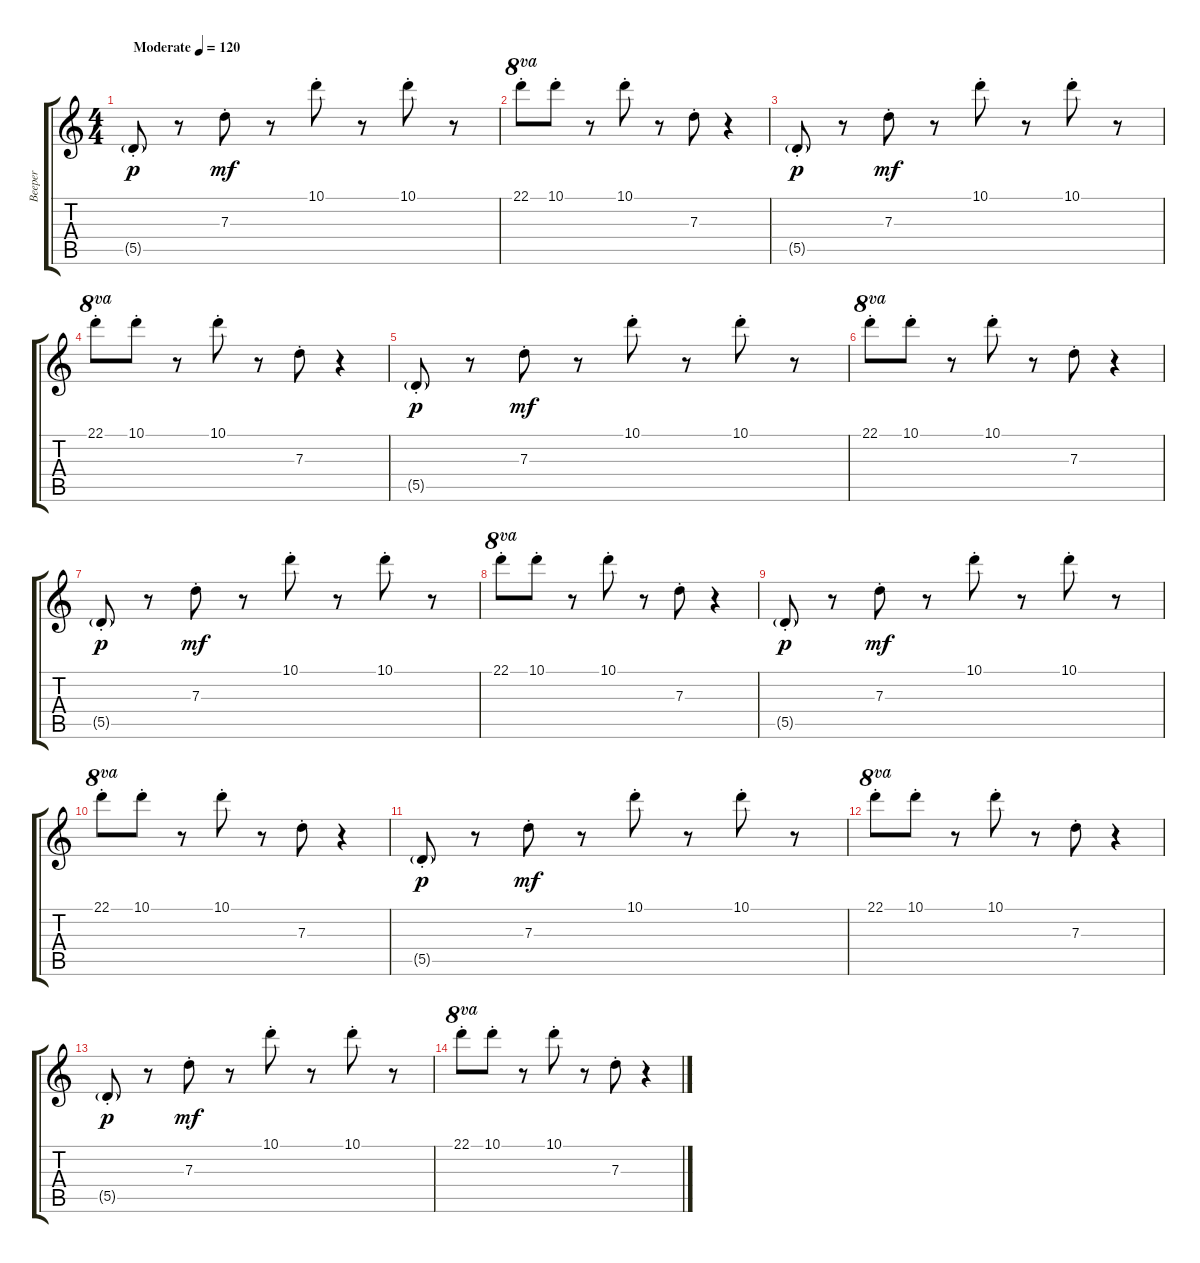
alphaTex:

\track ("Beeper" "Beeper") {instrument acousticguitarnylon}
\staff {score tabs}
\tuning (E4 B3 G3 D3 A2 E2) {hide}
\ts (4 4)
\tempo (120 "Moderate")
\clef g2
\ks c
5.5{g st}.8{dy p instrument acousticguitarnylon} r.8 7.3{st}.8{dy mf} r.8 10.1{st}.8 r.8 10.1{st}.8 r.8 |
22.1{st}.8{ot 8va} 10.1{st}.8 r.8 10.1{st}.8 r.8 7.3{st}.8 r.4 |
5.5{g st}.8{dy p} r.8 7.3{st}.8{dy mf} r.8 10.1{st}.8 r.8 10.1{st}.8 r.8 |
22.1{st}.8{ot 8va} 10.1{st}.8 r.8 10.1{st}.8 r.8 7.3{st}.8 r.4 |
5.5{g st}.8{dy p} r.8 7.3{st}.8{dy mf} r.8 10.1{st}.8 r.8 10.1{st}.8 r.8 |
22.1{st}.8{ot 8va} 10.1{st}.8 r.8 10.1{st}.8 r.8 7.3{st}.8 r.4 |
5.5{g st}.8{dy p} r.8 7.3{st}.8{dy mf} r.8 10.1{st}.8 r.8 10.1{st}.8 r.8 |
22.1{st}.8{ot 8va} 10.1{st}.8 r.8 10.1{st}.8 r.8 7.3{st}.8 r.4 |
5.5{g st}.8{dy p} r.8 7.3{st}.8{dy mf} r.8 10.1{st}.8 r.8 10.1{st}.8 r.8 |
22.1{st}.8{ot 8va} 10.1{st}.8 r.8 10.1{st}.8 r.8 7.3{st}.8 r.4 |
5.5{g st}.8{dy p} r.8 7.3{st}.8{dy mf} r.8 10.1{st}.8 r.8 10.1{st}.8 r.8 |
22.1{st}.8{ot 8va} 10.1{st}.8 r.8 10.1{st}.8 r.8 7.3{st}.8 r.4 |
5.5{g st}.8{dy p} r.8 7.3{st}.8{dy mf} r.8 10.1{st}.8 r.8 10.1{st}.8 r.8 |
22.1{st}.8{ot 8va} 10.1{st}.8 r.8 10.1{st}.8 r.8 7.3{st}.8 r.4
